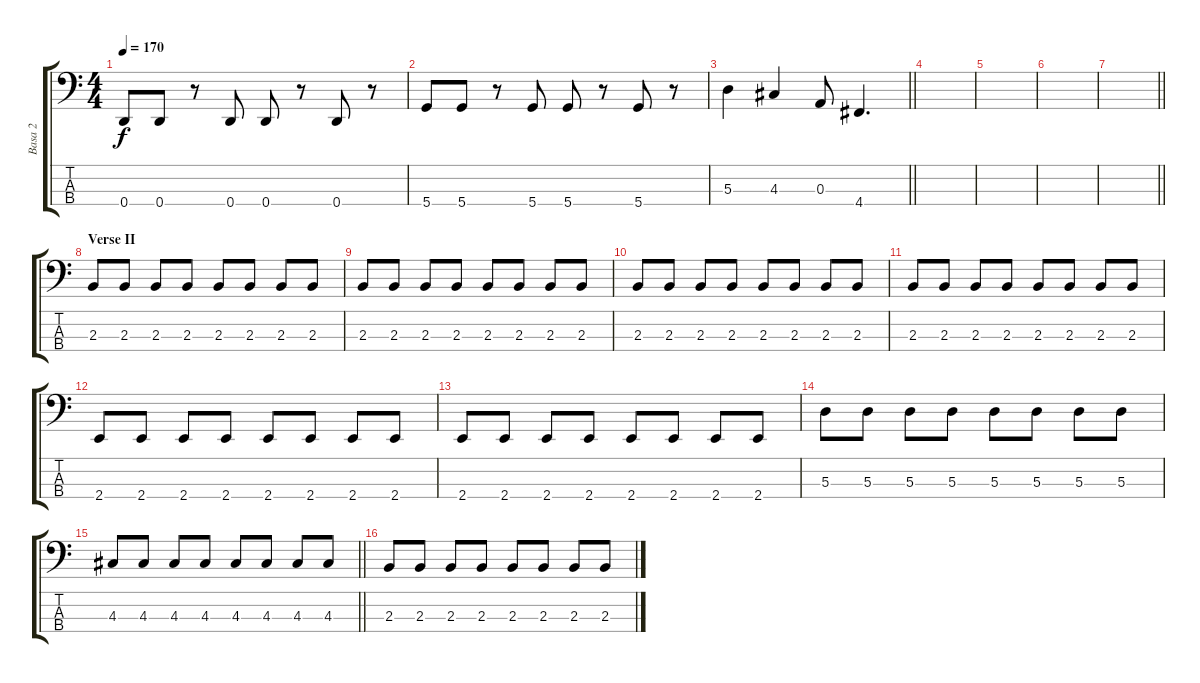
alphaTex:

\track ("Basa 2" "Basa 2") {instrument electricbasspick}
\staff {score tabs}
\tuning (G2 D2 A1 D1) {hide}
\ts (4 4)
\tempo 170
\clef f4
\ks c
0.4.8{dy f} 0.4.8 r.8 0.4.8 0.4.8 r.8 0.4.8 r.8 |
5.4.8 5.4.8 r.8 5.4.8 5.4.8 r.8 5.4.8 r.8 |
\barLineRight lightlight
5.3.4 4.3.4 0.3.8 4.4.4{d} |
\section ("" "")
|
|
|
\barLineRight lightlight
|
\section ("" "Verse II")
2.3.8 2.3.8 2.3.8 2.3.8 2.3.8 2.3.8 2.3.8 2.3.8 |
2.3.8 2.3.8 2.3.8 2.3.8 2.3.8 2.3.8 2.3.8 2.3.8 |
2.3.8 2.3.8 2.3.8 2.3.8 2.3.8 2.3.8 2.3.8 2.3.8 |
2.3.8 2.3.8 2.3.8 2.3.8 2.3.8 2.3.8 2.3.8 2.3.8 |
2.4.8 2.4.8 2.4.8 2.4.8 2.4.8 2.4.8 2.4.8 2.4.8 |
2.4.8 2.4.8 2.4.8 2.4.8 2.4.8 2.4.8 2.4.8 2.4.8 |
5.3.8 5.3.8 5.3.8 5.3.8 5.3.8 5.3.8 5.3.8 5.3.8 |
\barLineRight lightlight
4.3.8 4.3.8 4.3.8 4.3.8 4.3.8 4.3.8 4.3.8 4.3.8 |
2.3.8 2.3.8 2.3.8 2.3.8 2.3.8 2.3.8 2.3.8 2.3.8
